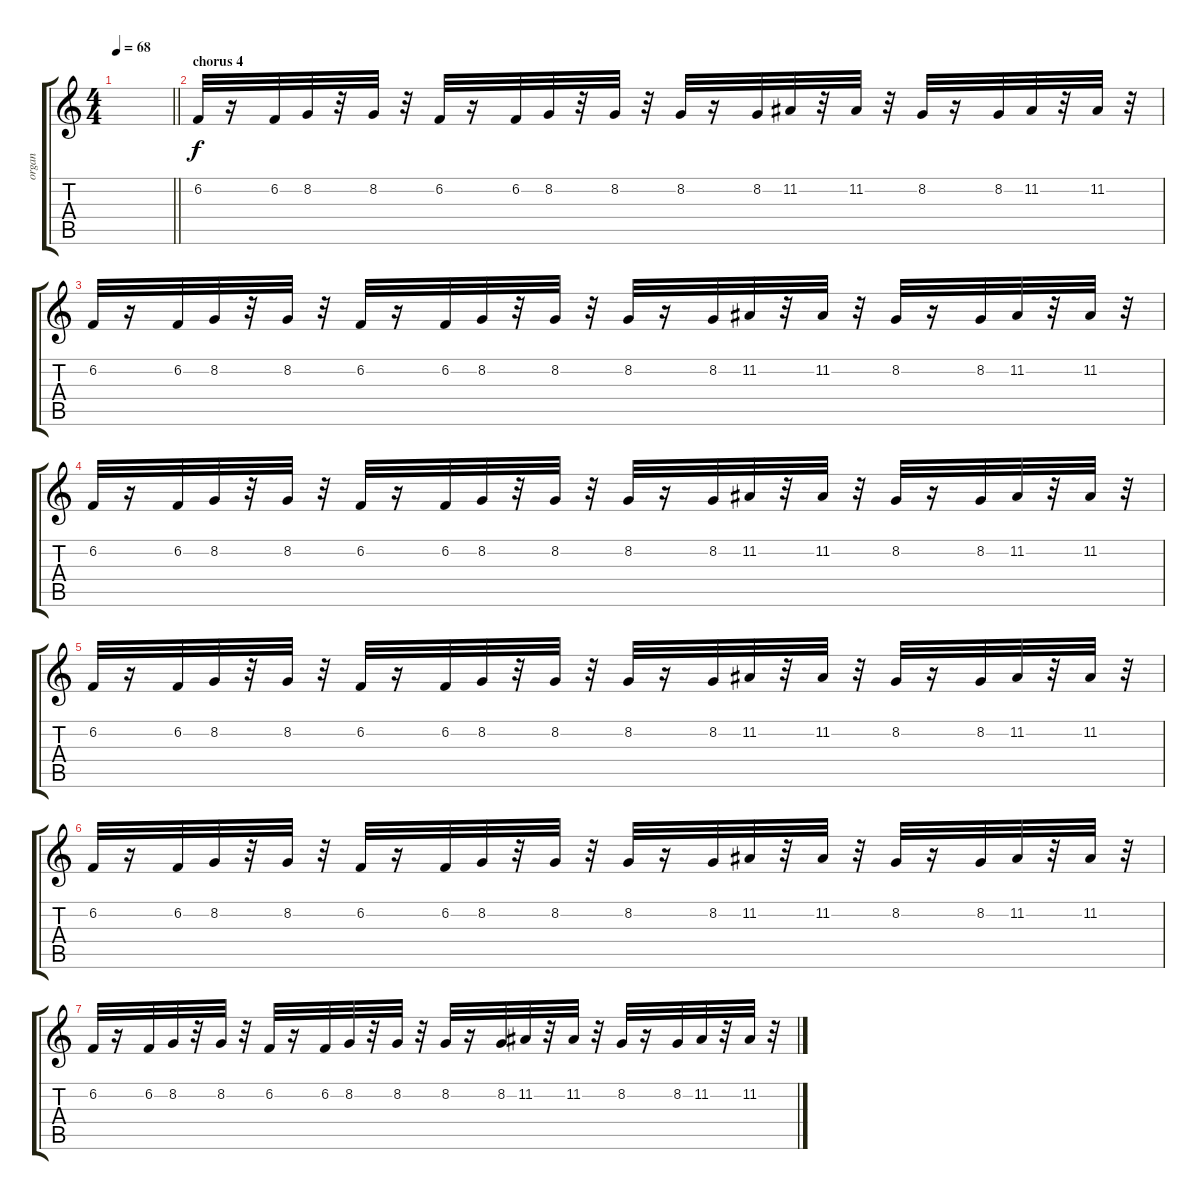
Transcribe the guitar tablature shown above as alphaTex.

\track ("organ" "organ") {instrument percussiveorgan}
\staff {score tabs}
\tuning (E4 B3 G3 D3 A2 E2) {hide}
\ts (4 4)
\tempo 68
\clef g2
\barLineRight lightlight
\ks c
|
\section ("" "chorus 4 ")
6.2.32{volume 7} r.16 6.2.32 8.2.32 r.32 8.2.32 r.32 6.2.32 r.16 6.2.32 8.2.32 r.32 8.2.32 r.32 8.2.32 r.16 8.2.32 11.2.32 r.32 11.2.32 r.32 8.2.32 r.16 8.2.32 11.2.32 r.32 11.2.32 r.32 |
6.2.32 r.16 6.2.32 8.2.32 r.32 8.2.32 r.32 6.2.32 r.16 6.2.32 8.2.32 r.32 8.2.32 r.32 8.2.32 r.16 8.2.32 11.2.32 r.32 11.2.32 r.32 8.2.32 r.16 8.2.32 11.2.32 r.32 11.2.32 r.32 |
6.2.32 r.16 6.2.32 8.2.32 r.32 8.2.32 r.32 6.2.32 r.16 6.2.32 8.2.32 r.32 8.2.32 r.32 8.2.32 r.16 8.2.32 11.2.32 r.32 11.2.32 r.32 8.2.32 r.16 8.2.32 11.2.32 r.32 11.2.32 r.32 |
6.2.32 r.16 6.2.32 8.2.32 r.32 8.2.32 r.32 6.2.32 r.16 6.2.32 8.2.32 r.32 8.2.32 r.32 8.2.32 r.16 8.2.32 11.2.32 r.32 11.2.32 r.32 8.2.32 r.16 8.2.32 11.2.32 r.32 11.2.32 r.32 |
6.2.32 r.16 6.2.32 8.2.32 r.32 8.2.32 r.32 6.2.32 r.16 6.2.32 8.2.32 r.32 8.2.32 r.32 8.2.32 r.16 8.2.32 11.2.32 r.32 11.2.32 r.32 8.2.32 r.16 8.2.32 11.2.32 r.32 11.2.32 r.32 |
6.2.32 r.16 6.2.32 8.2.32 r.32 8.2.32 r.32 6.2.32 r.16 6.2.32 8.2.32 r.32 8.2.32 r.32 8.2.32 r.16 8.2.32 11.2.32 r.32 11.2.32 r.32 8.2.32 r.16 8.2.32 11.2.32 r.32 11.2.32 r.32
